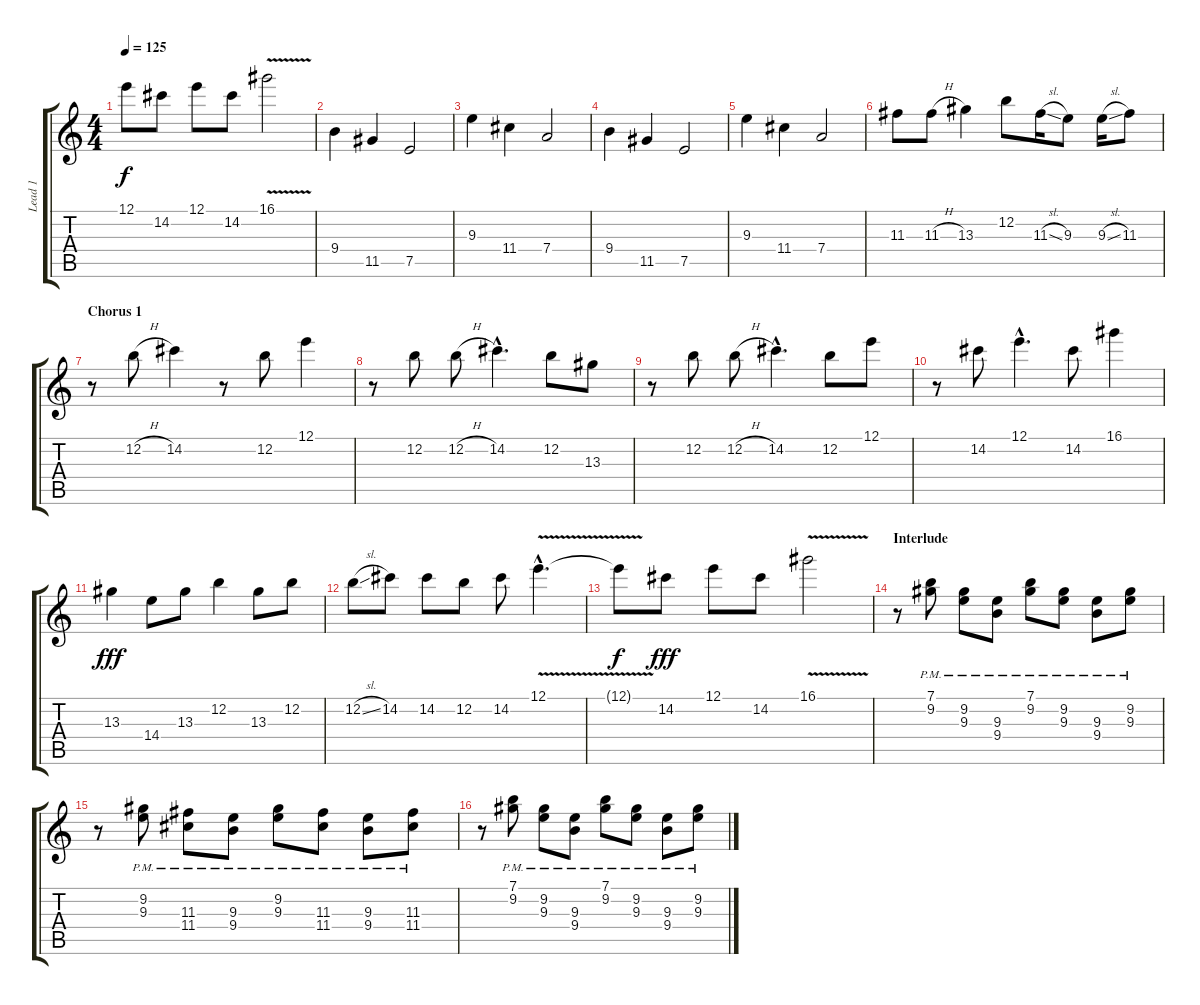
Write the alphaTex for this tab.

\track ("Lead 1" "Lead 1") {instrument overdrivenguitar}
\staff {score tabs}
\tuning (E4 B3 G3 D3 A2 E2) {hide}
\ts (4 4)
\tempo 125
\clef g2
\ks c
12.1{t}.8{dy f} 14.2.8 12.1.8 14.2.8 16.1{v}.2 |
9.4.4 11.5.4 7.5.2 |
9.3.4 11.4.4 7.4.2 |
9.4.4 11.5.4 7.5.2 |
9.3.4 11.4.4 7.4.2 |
11.3.8 11.3{h}.8 13.3.4 12.2.8 11.3{sl}.16 9.3.8 9.3{sl}.16 11.3.8 |
\section ("" "Chorus 1")
r.8 12.2{h}.8 14.2.4 r.8 12.2.8 12.1.4 |
r.8 12.2.8 12.2{h}.8 14.2{hac}.4{d} 12.2.8 13.3.8 |
r.8 12.2.8 12.2{h}.8 14.2{hac}.4{d} 12.2.8 12.1.8 |
r.8 14.2.8 12.1{hac}.4{d} 14.2.8 16.1.4 |
13.3.4{dy fff} 14.4.8 13.3.8 12.2.4 13.3.8 12.2.8 |
12.2{sl}.8 14.2.8 14.2.8 12.2.8 14.2.8 12.1{v hac}.4{d} |
12.1{t}.8{dy f} 14.2.8{dy fff} 12.1.8 14.2.8 16.1{v}.2 |
\section ("" "Interlude")
r.8 (7.1{pm} 9.2{pm}).8 (9.2{pm} 9.3{pm}).8 (9.3{pm} 9.4{pm}).8 (7.1{pm} 9.2{pm}).8 (9.2{pm} 9.3{pm}).8 (9.3{pm} 9.4{pm}).8 (9.2{pm} 9.3{pm}).8 |
r.8 (9.2{pm} 9.3{pm}).8 (11.3{pm} 11.4{pm}).8 (9.3{pm} 9.4{pm}).8 (9.2{pm} 9.3{pm}).8 (11.3{pm} 11.4{pm}).8 (9.3{pm} 9.4{pm}).8 (11.3{pm} 11.4{pm}).8 |
r.8 (7.1{pm} 9.2{pm}).8 (9.2{pm} 9.3{pm}).8 (9.3{pm} 9.4{pm}).8 (7.1{pm} 9.2{pm}).8 (9.2{pm} 9.3{pm}).8 (9.3{pm} 9.4{pm}).8 (9.2{pm} 9.3{pm}).8
